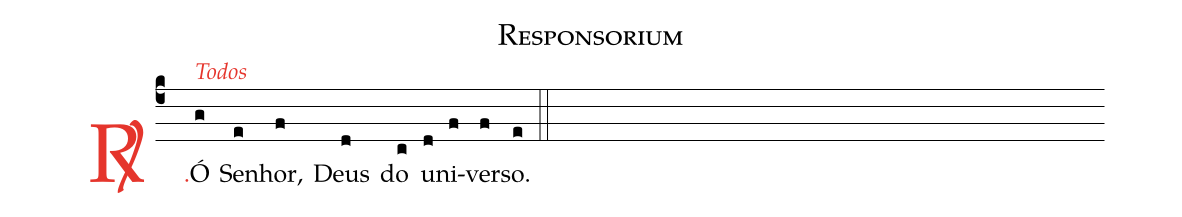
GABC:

name: Responsorium;
%%
(c4)

<c><sp>R/</sp>.</c>() Ó<alt>\textcolor{gregoriocolor}{Todos}</alt>(g) Se(e)nhor,(f) Deus(d) do(c) u(d)ni(f)ver(f)so.(e)

(::)
